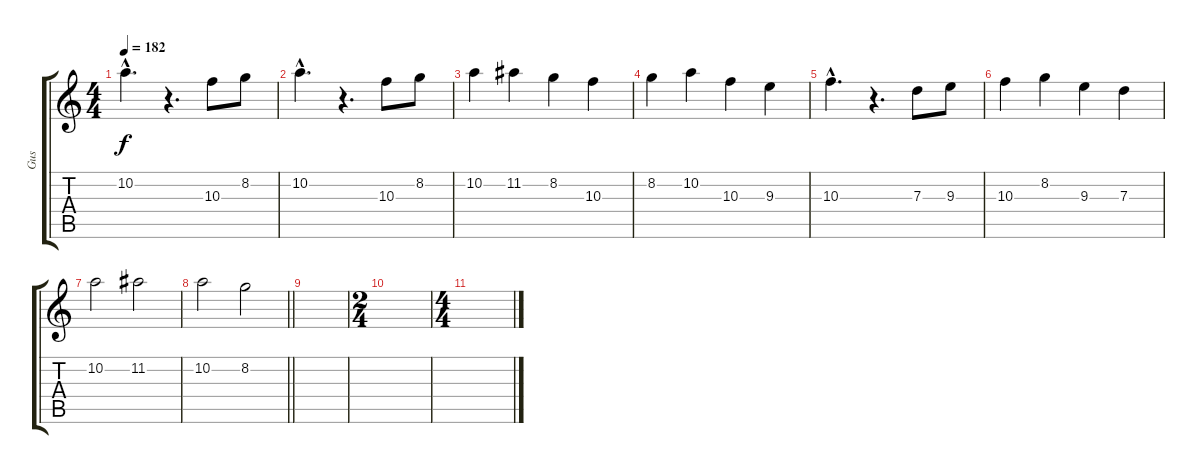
\track ("Gus" "Gus") {instrument contrabass}
\staff {score tabs}
\tuning (E4 B3 G3 D3 A2 E2) {hide}
\ts (4 4)
\tempo 182
\clef g2
\ks c
10.2{hac}.4{d dy f} r.4{d} 10.3.8 8.2.8 |
10.2{hac}.4{d} r.4{d} 10.3.8 8.2.8 |
10.2.4 11.2.4 8.2.4 10.3.4 |
8.2.4 10.2.4 10.3.4 9.3.4 |
10.3{hac}.4{d} r.4{d} 7.3.8 9.3.8 |
10.3.4 8.2.4 9.3.4 7.3.4 |
10.2.2 11.2.2 |
\barLineRight lightlight
10.2.2 8.2.2 |
|
\ts (2 4)
|
\ts (4 4)
